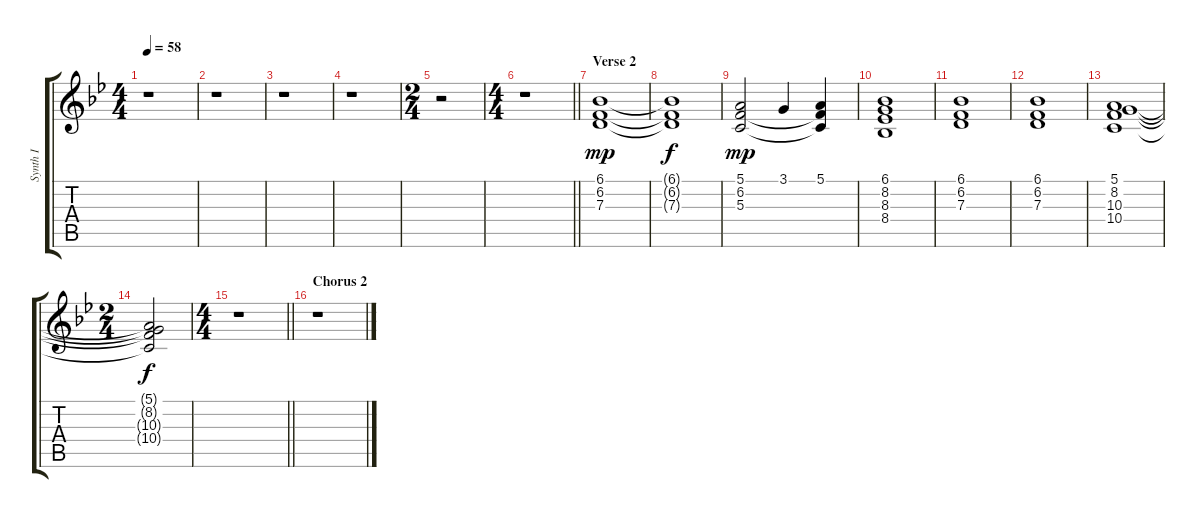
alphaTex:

\track ("Synth I" "Synth I") {instrument pad2warm}
\staff {score tabs}
\tuning (E4 B3 G3 D3 A2 E2) {hide}
\ts (4 4)
\tempo 58
\clef g2
\ks bb
r.1{dy mp} |
r.1 |
r.1 |
r.1 |
\ts (2 4)
r.2 |
\ts (4 4)
\barLineRight lightlight
r.1 |
\section ("" "Verse 2")
(6.1 6.2 7.3).1 |
(6.1{t} 6.2{t} 7.3{t}).1{dy f} |
(5.1 6.2 5.3).2{dy mp} 3.1.4 (5.1 6.2{t} 5.3{t}).4 |
(6.1 8.2 8.3 8.4).1 |
(6.1 6.2 7.3).1 |
(6.1 6.2 7.3).1 |
(5.1 8.2 10.3 10.4).1 |
\ts (2 4)
(5.1{t} 8.2{t} 10.3{t} 10.4{t}).2{dy f} |
\ts (4 4)
\barLineRight lightlight
r.1 |
\section ("" "Chorus 2")
r.1
